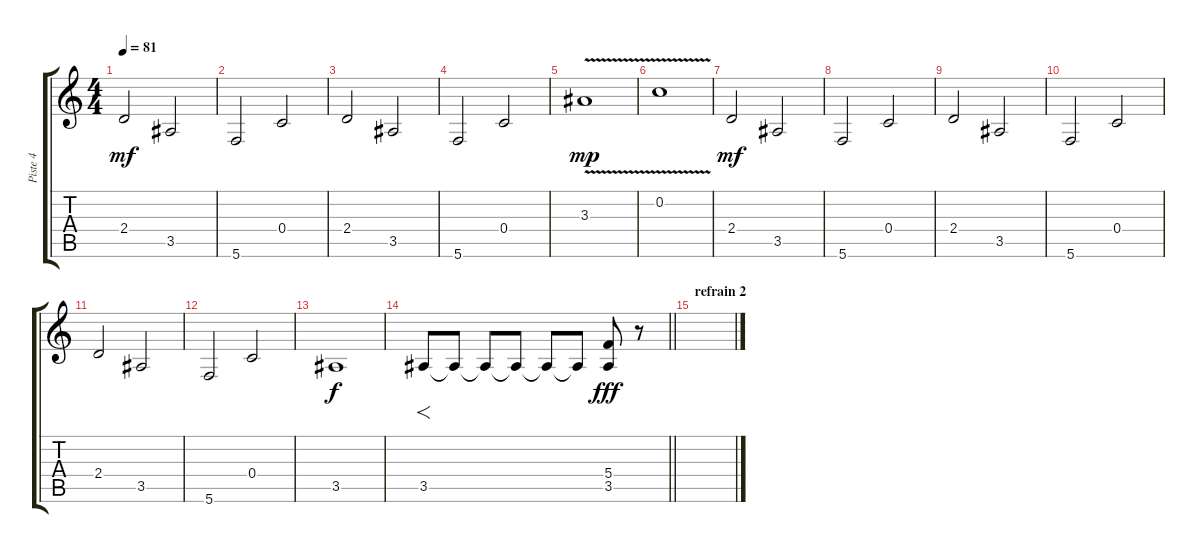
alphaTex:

\track ("Piste 4" "Piste 4") {instrument distortionguitar}
\staff {score tabs}
\tuning (E4 C4 G3 C3 G2 C2) {hide}
\ts (4 4)
\tempo 81
\clef g2
\ks c
2.4.2{dy mf instrument distortionguitar} 3.5.2 |
5.6.2 0.4.2 |
2.4.2{instrument distortionguitar} 3.5.2 |
5.6.2 0.4.2 |
3.3{v}.1{dy mp} |
0.2{v}.1 |
2.4.2{dy mf instrument distortionguitar} 3.5.2 |
5.6.2 0.4.2 |
2.4.2{instrument distortionguitar} 3.5.2 |
5.6.2 0.4.2 |
2.4.2{instrument distortionguitar} 3.5.2 |
5.6.2 0.4.2 |
3.5.1{dy f} |
\barLineRight lightlight
3.5.8{f} 3.5{t}.8 3.5{t}.8 3.5{t}.8 3.5{t}.8 3.5{t}.8 (5.4 3.5).8{dy fff} r.8 |
\section ("" "refrain 2")
